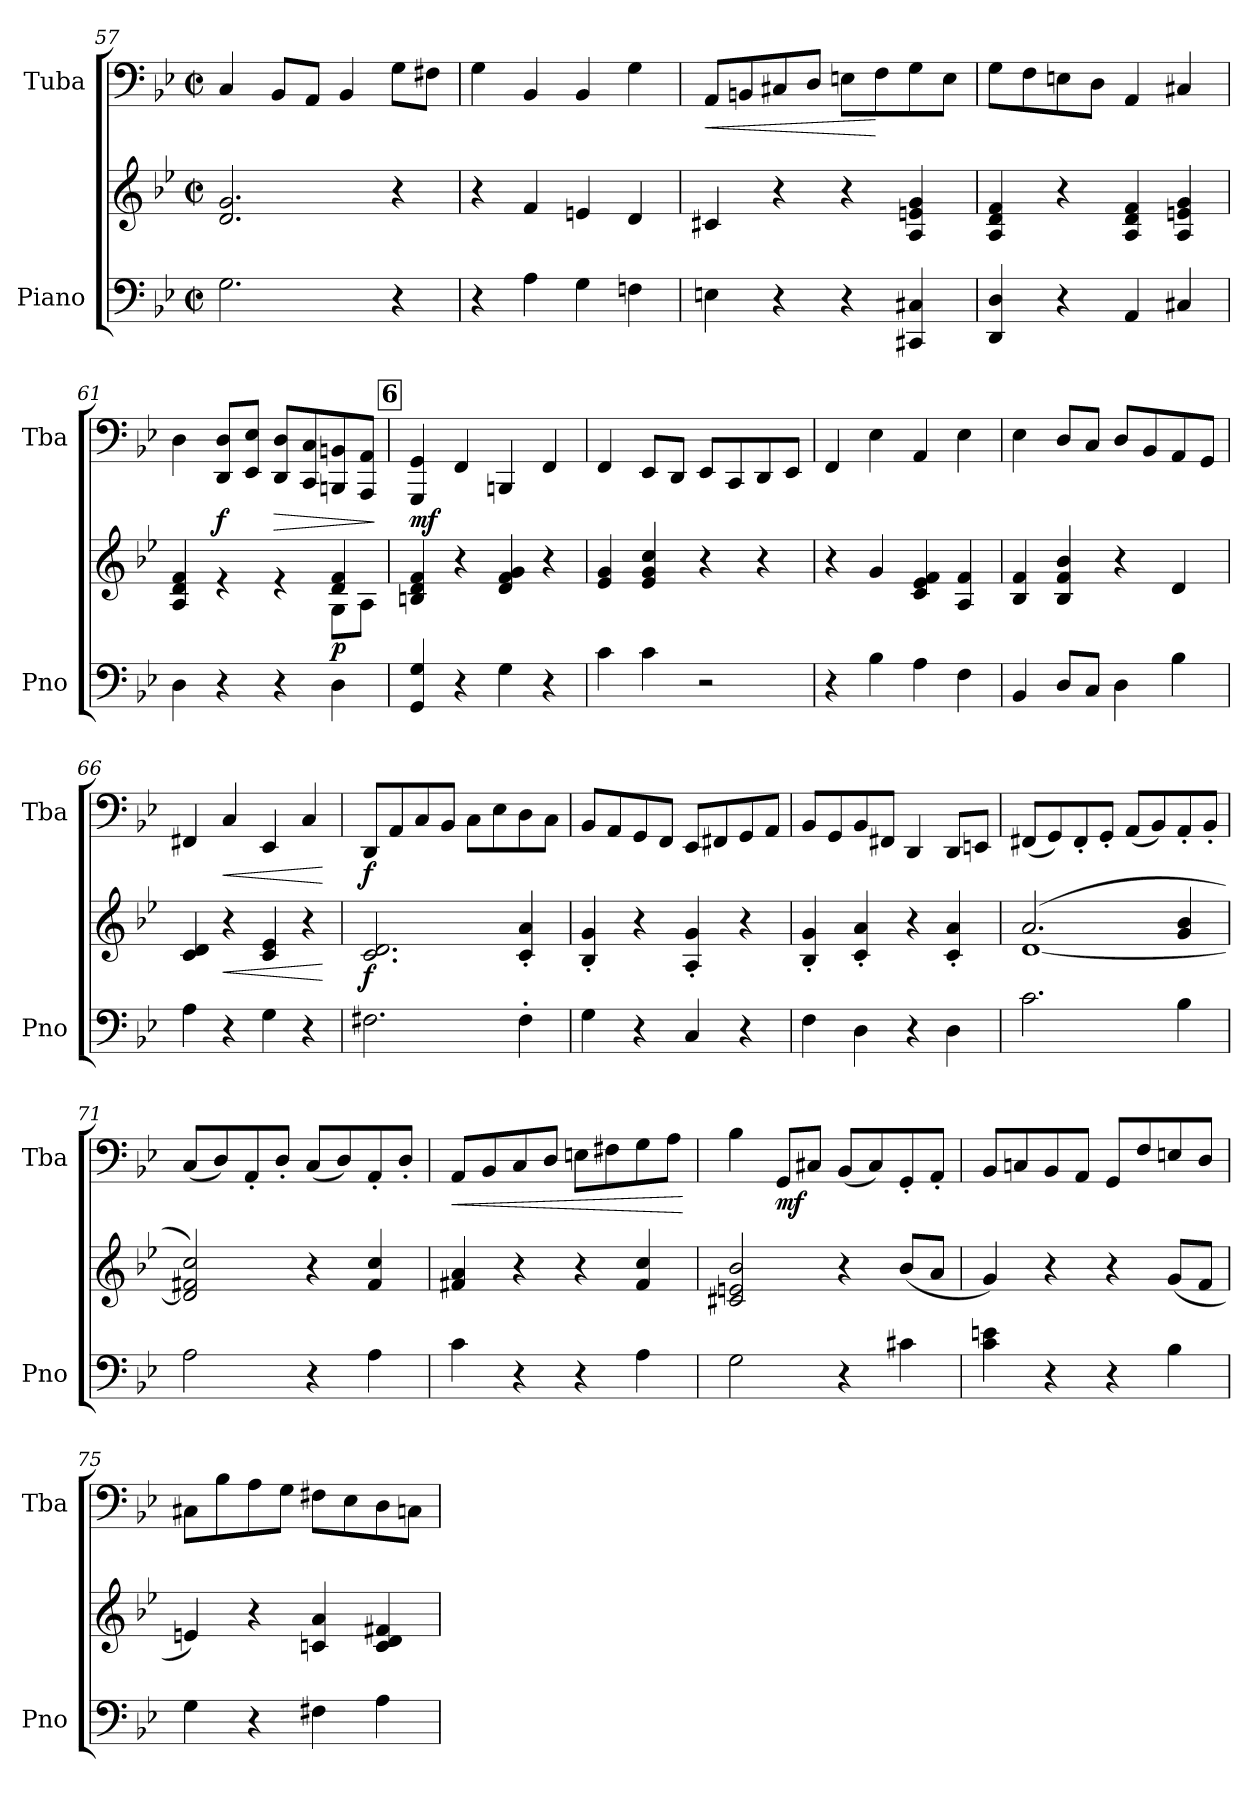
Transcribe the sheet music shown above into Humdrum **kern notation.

**kern	**kern	**dynam	**kern	**dynam
*part2	*part2	*part2	*part1	*part1
*staff3	*staff2	*staff2/3	*staff1	*staff1
*I"Piano	*	*	*I"Tuba	*
*I'Pno	*	*	*I'Tba	*
*clefF4	*clefG2	*	*clefF4	*
*k[b-e-]	*k[b-e-]	*	*k[b-e-]	*
*M2/2	*M2/2	*	*M2/2	*
*met(c|)	*met(c|)	*	*met(c|)	*
=57	=57	=57	=57	=57
2.G\	2.d/ 2.g/	.	4C/	.
.	.	.	8BB-/L	.
.	.	.	8AA/J	.
.	.	.	4BB-/	.
4r	4r	.	8G\L	.
.	.	.	8F#X\J	.
=58	=58	=58	=58	=58
4r	4r	.	4G\	.
4A\	4f/	.	4BB-/	.
4G\	4en/	.	4BB-/	.
4Fn\	4d/	.	4G\	.
=59	=59	=59	=59	=59
!	!	!	!	!LO:HP:b
4En\	4c#X/	.	8AA/L	<
.	.	.	8BBn/	.
4r	4r	.	8C#X/	.
.	.	.	8D/J	.
4r	4r	.	8En\L	.
.	.	.	8F\	[
4CC#X/ 4C#X/	4A/ 4en/ 4g/	.	8G\	.
.	.	.	8E\J	.
!!LO:LB:g=z
=60	=60	=60	=60	=60
4DD/ 4D/	4A/ 4d/ 4f/	.	8G\L	.
.	.	.	8F\	.
4r	4r	.	8En\	.
.	.	.	8D\J	.
4AA/	4A/ 4d/ 4f/	.	4AA/	.
4C#X/	4A/ 4en/ 4g/	.	4C#X/	.
=61	=61	=61	=61	=61
*	*^	*	*	*
4D\	4A/ 4d/ 4f/	2.ryy	.	4D\	.
!	!	!	!	!	!LO:DY:b
4r	4re	.	.	8DD/ 8D/L	f
.	.	.	.	8EE-/ 8E-/J	.
!	!	!	!	!	!LO:HP:b
4r	4re	.	.	8DD/ 8D/L	>
.	.	.	.	8CC/ 8C/	.
!	!	!	!LO:DY:b	!	!
4D\	4d/ 4f/	8G\L	p	8BBBn/ 8BBn/	.
.	.	8A\J	.	8AAA/ 8AA/J	.
*	*v	*v	*	*	*
.	.	.	.	]
!!LO:REH:place=s1:a:B:fs=14:t=6
=62	=62	=62	=62	=62
!	!	!	!	!LO:DY:b
4GG/ 4G/	4Bn/ 4d/ 4f/	.	4GGG/ 4GG/	mf
4r	4r	.	4FF/	.
4G\	4d/ 4f/ 4g/	.	4BBBn/	.
4r	4r	.	4FF/	.
=63	=63	=63	=63	=63
4c\	4e-/ 4g/	.	4FF/	.
4c\	4e-/ 4g/ 4cc/	.	8EE-/L	.
.	.	.	8DD/J	.
2r	4r	.	8EE-/L	.
.	.	.	8CC/	.
.	4r	.	8DD/	.
.	.	.	8EE-/J	.
=64	=64	=64	=64	=64
4r	4r	.	4FF/	.
4B-\	4g/	.	4E-\	.
4A\	4c/ 4e-/ 4f/	.	4AA/	.
4F\	4A/ 4f/	.	4E-\	.
!!LO:PB:g=z
=65	=65	=65	=65	=65
4BB-/	4B-/ 4f/	.	4E-\	.
8D/L	4B-/ 4f/ 4b-/	.	8D/L	.
8C/J	.	.	8C/J	.
4D\	4r	.	8D/L	.
.	.	.	8BB-/	.
4B-\	4d/	.	8AA/	.
.	.	.	8GG/J	.
=66	=66	=66	=66	=66
4A\	4c/ 4d/	.	4FF#X/	.
!	!	!LO:HP:b	!	!LO:HP:b
4r	4r	<	4C/	<
4G\	4c/ 4e-/	.	4EE-/	.
4r	4r	.	4C/	.
.	.	[	.	[
=67	=67	=67	=67	=67
!	!	!LO:DY:b	!	!LO:DY:b
2.F#X\	2.c/ 2.d/	f	8DD/L	f
.	.	.	8AA/	.
.	.	.	8C/	.
.	.	.	8BB-/J	.
.	.	.	8C\L	.
.	.	.	8E-\	.
4F#'\	4c/' 4a/'	.	8D\	.
.	.	.	8C\J	.
=68	=68	=68	=68	=68
4G\	4B-/' 4g/'	.	8BB-/L	.
.	.	.	8AA/	.
4r	4r	.	8GG/	.
.	.	.	8FF/J	.
4C/	4A/' 4g/'	.	8EE-/L	.
.	.	.	8FF#X/	.
4r	4r	.	8GG/	.
.	.	.	8AA/J	.
=69	=69	=69	=69	=69
4F\	4B-/' 4g/'	.	8BB-/L	.
.	.	.	8GG/	.
4D\	4c/' 4a/'	.	8BB-/	.
.	.	.	8FF#X/J	.
4r	4r	.	4DD/	.
4D\	4c/' 4a/'	.	8DD/L	.
.	.	.	8EEn/J	.
!!LO:LB:g=z
=70	=70	=70	=70	=70
*	*^	*	*	*
2.c\	(2.a/	[1d	.	(8FF#X/L	.
.	.	.	.	8GG/)	.
.	.	.	.	8FF#'/	.
.	.	.	.	8GG'/J	.
.	.	.	.	(8AA/L	.
.	.	.	.	8BB-/)	.
4B-\	4g/ 4b-/	.	.	8AA'/	.
.	.	.	.	8BB-'/J	.
*	*v	*v	*	*	*
=71	=71	=71	=71	=71
2A\	2d/] 2f#X/ 2cc/)	.	(8C/L	.
.	.	.	8D/)	.
.	.	.	8AA'/	.
.	.	.	8D'/J	.
4r	4r	.	(8C/L	.
.	.	.	8D/)	.
4A\	4f#/ 4cc/	.	8AA'/	.
.	.	.	8D'/J	.
=72	=72	=72	=72	=72
!	!	!	!	!LO:HP:b
4c\	4f#X/ 4a/	.	8AA/L	<
.	.	.	8BB-/	.
4r	4r	.	8C/	.
.	.	.	8D/J	.
4r	4r	.	8En\L	.
.	.	.	8F#X\	.
4A\	4f#/ 4cc/	.	8G\	.
.	.	.	8A\J	.
.	.	.	.	[
=73	=73	=73	=73	=73
2G\	2c#X/ 2en/ 2b-/	.	4B-\	.
!	!	!	!	!LO:DY:b
.	.	.	8GG/L	mf
.	.	.	8C#X/J	.
4r	4r	.	(8BB-/L	.
.	.	.	8C#/)	.
4c#X\	(8b-/L	.	8GG'/	.
.	8a/J	.	8AA'/J	.
!!LO:LB:g=z
=74	=74	=74	=74	=74
4c\ 4en\	4g/)	.	8BB-/L	.
.	.	.	8Cn/	.
4r	4r	.	8BB-/	.
.	.	.	8AA/J	.
4r	4r	.	8GG/L	.
.	.	.	8F/	.
4B-\	(8g/L	.	8En/	.
.	8f/J	.	8D/J	.
=75	=75	=75	=75	=75
4G\	4en/)	.	8C#X\L	.
.	.	.	8B-\	.
4r	4r	.	8A\	.
.	.	.	8G\J	.
4F#X\	4cn/ 4a/	.	8F#X\L	.
.	.	.	8E-i\	.
4A\	4c/ 4d/ 4f#X/	.	8D\	.
.	.	.	8Cn\J	.
=	=	=	=	=
*-	*-	*-	*-	*-
